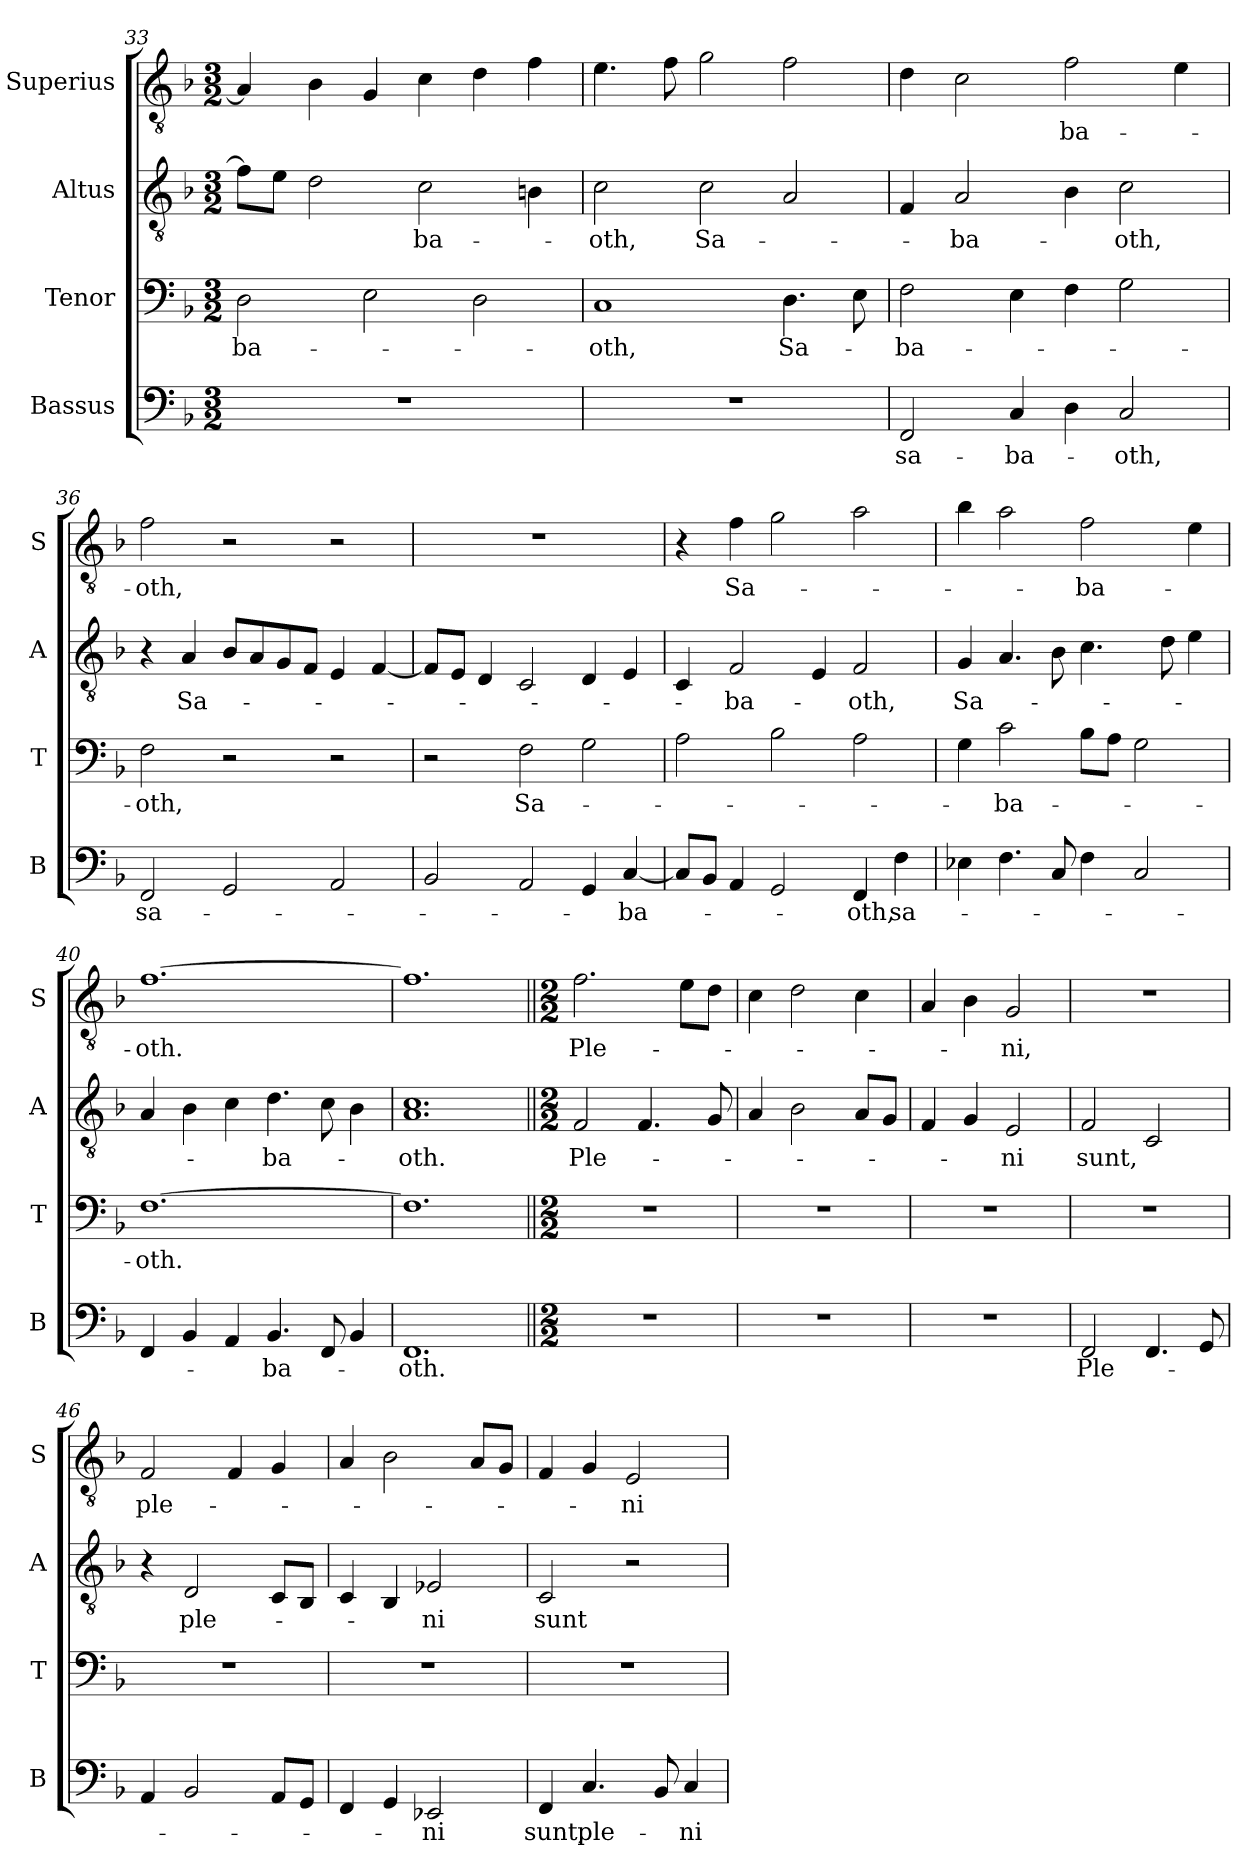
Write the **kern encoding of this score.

**kern	**text	**kern	**text	**kern	**text	**kern	**text
*part4	*part4	*part3	*part3	*part2	*part2	*part1	*part1
*staff4	*staff4	*staff3	*staff3	*staff2	*staff2	*staff1	*staff1
*I"Bassus	*	*I"Tenor	*	*I"Altus	*	*I"Superius	*
*I'B	*	*I'T	*	*I'A	*	*I'S	*
*clefF4	*	*clefF4	*	*clefGv2	*	*clefGv2	*
*k[b-]	*	*k[b-]	*	*k[b-]	*	*k[b-]	*
*M3/2	*	*M3/2	*	*M3/2	*	*M3/2	*
=33	=33	=33	=33	=33	=33	=33	=33
1.r	.	2D	-ba-	8fL]	.	4A]	.
.	.	.	.	8eJ	.	.	.
.	.	.	.	2d	.	4B-	.
.	.	2E	.	.	.	4G	.
!	!	!	!	!	!LO:LY:i	!	!
.	.	.	.	2c	-ba-	4c	.
.	.	2D	.	.	.	4d	.
.	.	.	.	4Bn	.	4f	.
=34	=34	=34	=34	=34	=34	=34	=34
!	!	!	!LO:LY:i	!	!LO:LY:i	!	!
1.r	.	1C	-oth,	2c	-oth,	4.e	.
.	.	.	.	.	.	8f	.
.	.	.	.	2c	Sa-	2g	.
!	!	!	!LO:LY:i	!	!	!	!
.	.	4.D	Sa-	2A	.	2f	.
.	.	8E	.	.	.	.	.
=35	=35	=35	=35	=35	=35	=35	=35
!	!LO:LY:i	!	!LO:LY:i	!	!	!	!
2FF	sa-	2F	-ba-	4F	.	4d	.
!	!	!	!	!	!LO:LY:i	!	!
.	.	.	.	2A	-ba-	2c	.
!	!LO:LY:i	!	!	!	!	!	!
4C	-ba-	4E	.	.	.	.	.
!	!	!	!	!	!	!	!LO:LY:i
4D	.	4F	.	4B-	.	2f	-ba-
!	!LO:LY:i	!	!	!	!LO:LY:i	!	!
2C	-oth,	2G	.	2c	-oth,	.	.
.	.	.	.	.	.	4e	.
=36	=36	=36	=36	=36	=36	=36	=36
!	!LO:LY:i	!	!LO:LY:i	!	!	!	!LO:LY:i
2FF	sa-	2F	-oth,	4r	.	2f	-oth,
!	!	!	!	!	!LO:LY:i	!	!
.	.	.	.	4A	Sa-	.	.
2GG	.	2r	.	8B-L	.	2r	.
.	.	.	.	8A	.	.	.
.	.	.	.	8G	.	.	.
.	.	.	.	8FJ	.	.	.
2AA	.	2r	.	4E	.	2r	.
.	.	.	.	[4F	.	.	.
=37	=37	=37	=37	=37	=37	=37	=37
2BB-	.	2r	.	8FL]	.	1.r	.
.	.	.	.	8EJ	.	.	.
.	.	.	.	4D	.	.	.
!	!	!	!LO:LY:i	!	!	!	!
2AA	.	2F	Sa-	2C	.	.	.
4GG	.	2G	.	4D	.	.	.
!	!LO:LY:i	!	!	!	!	!	!
[4C	-ba-	.	.	4E	.	.	.
=38	=38	=38	=38	=38	=38	=38	=38
8CL]	.	2A	.	4C	.	4r	.
8BB-J	.	.	.	.	.	.	.
!	!	!	!	!	!	!	!LO:LY:i
4AA	.	.	.	2F	-ba-	4f	Sa-
2GG	.	2B-	.	.	.	2g	.
.	.	.	.	4E	.	.	.
!	!LO:LY:i	!	!	!	!LO:LY:i	!	!
4FF	-oth,	2A	.	2F	-oth,	2a	.
!	!LO:LY:i	!	!	!	!	!	!
4F	sa-	.	.	.	.	.	.
=39	=39	=39	=39	=39	=39	=39	=39
!	!	!	!	!	!LO:LY:i	!	!
4E-i	.	4G	.	4G	Sa-	4b-	.
!	!	!	!LO:LY:i	!	!	!	!
4.F	.	2c	-ba-	4.A	.	2a	.
8C	.	.	.	8B-	.	.	.
4F	.	8B-L	.	4.c	.	2f	-ba-
.	.	8AJ	.	.	.	.	.
2C	.	2G	.	.	.	.	.
.	.	.	.	8d	.	.	.
.	.	.	.	4e	.	4e	.
=40	=40	=40	=40	=40	=40	=40	=40
!	!	!	!LO:LY:i	!	!	!	!
4FF	.	[1.F	-oth.	4A	.	[1.f	-oth.
4BB-	.	.	.	4B-	.	.	.
4AA	.	.	.	4c	.	.	.
4.BB-	-ba-	.	.	4.d	-ba-	.	.
8FF	.	.	.	8c	.	.	.
4BB-	.	.	.	4B-	.	.	.
=41	=41	=41	=41	=41	=41	=41	=41
*	*	*	*	*^	*	*	*
1.FF	-oth.	1.F]	.	1.c	1.A	-oth.	1.f]	.
*	*	*	*	*v	*v	*	*	*
=42||	=42||	=42||	=42||	=42||	=42||	=42||	=42||
*M2/2	*	*M2/2	*	*M2/2	*	*M2/2	*
1r	.	1r	.	2F	Ple-	2.f	Ple-
.	.	.	.	4.F	.	.	.
.	.	.	.	.	.	8eL	.
.	.	.	.	8G	.	8dJ	.
=43	=43	=43	=43	=43	=43	=43	=43
1r	.	1r	.	4A	.	4c	.
.	.	.	.	2B-	.	2d	.
.	.	.	.	8AL	.	4c	.
.	.	.	.	8GJ	.	.	.
=44	=44	=44	=44	=44	=44	=44	=44
1r	.	1r	.	4F	.	4A	.
.	.	.	.	4G	.	4B-	.
.	.	.	.	2E	-ni	2G	-ni,
=45	=45	=45	=45	=45	=45	=45	=45
!	!	!	!	!	!LO:LY:i	!	!
2FF	Ple-	1r	.	2F	sunt,	1r	.
4.FF	.	.	.	2C	.	.	.
8GG	.	.	.	.	.	.	.
=46	=46	=46	=46	=46	=46	=46	=46
!	!	!	!	!	!	!	!LO:LY:i
4AA	.	1r	.	4r	.	2F	ple-
!	!	!	!	!	!LO:LY:i	!	!
2BB-	.	.	.	2D	ple-	.	.
.	.	.	.	.	.	4F	.
8AAL	.	.	.	8CL	.	4G	.
8GGJ	.	.	.	8BB-J	.	.	.
=47	=47	=47	=47	=47	=47	=47	=47
4FF	.	1r	.	4C	.	4A	.
4GG	.	.	.	4BB-	.	2B-	.
!	!	!	!	!	!LO:LY:i	!	!
2EE-X	-ni	.	.	2E-X	-ni	.	.
.	.	.	.	.	.	8AL	.
.	.	.	.	.	.	8GJ	.
=48	=48	=48	=48	=48	=48	=48	=48
!	!LO:LY:i	!	!	!	!	!	!
4FF	sunt,	1r	.	2C	sunt	4F	.
!	!LO:LY:i	!	!	!	!	!	!
4.C	ple-	.	.	.	.	4G	.
!	!	!	!	!	!	!	!LO:LY:i
.	.	.	.	2r	.	2E	-ni
8BB-	.	.	.	.	.	.	.
!	!LO:LY:i	!	!	!	!	!	!
4C	-ni	.	.	.	.	.	.
=	=	=	=	=	=	=	=
*-	*-	*-	*-	*-	*-	*-	*-
